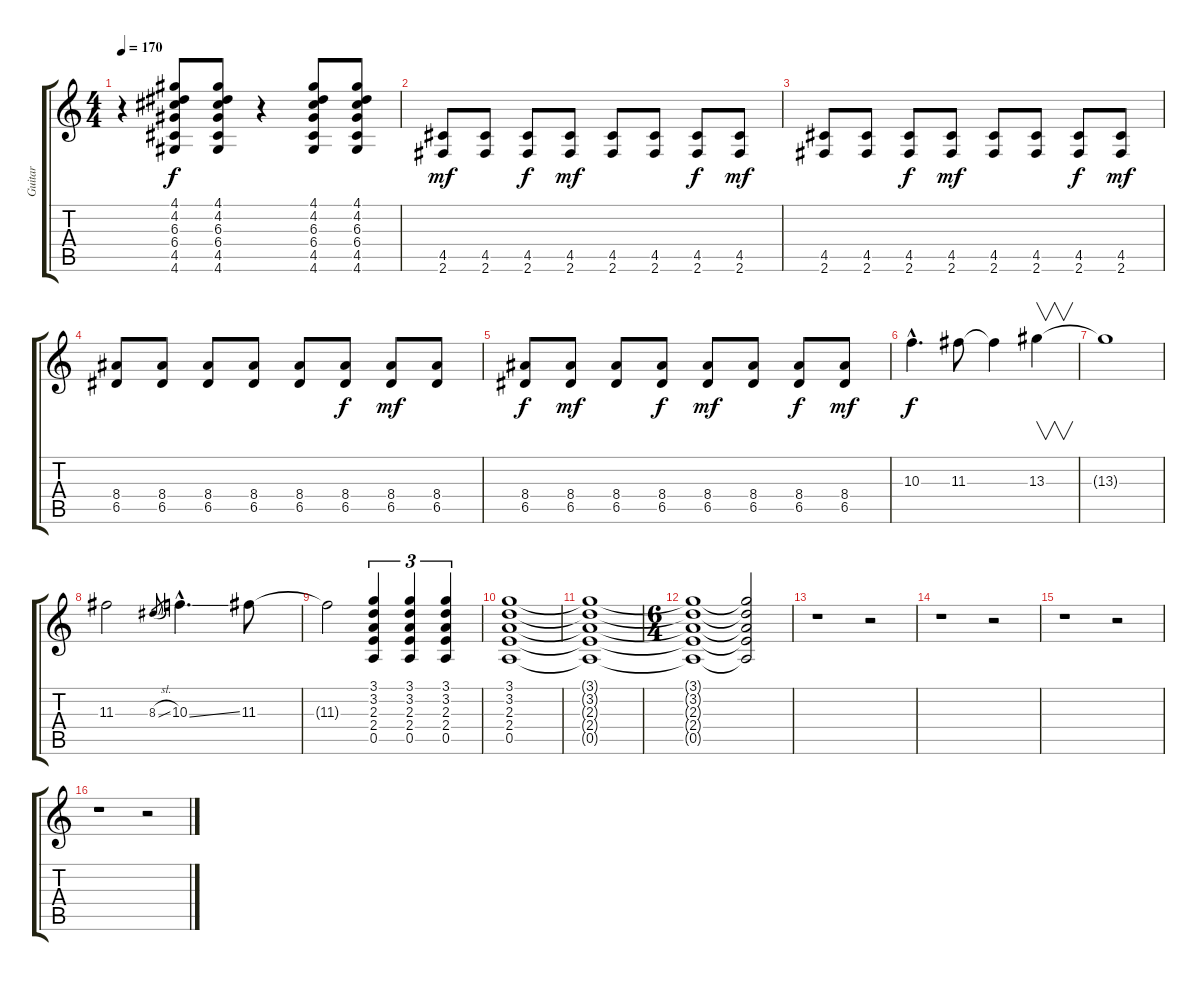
\track ("Guitar" "Guitar") {instrument overdrivenguitar}
\staff {score tabs}
\tuning (E4 B3 G3 D3 A2 E2) {hide}
\ts (4 4)
\tempo 170
\clef g2
\ks c
r.4{dy f} (4.1 4.2 6.3 6.4 4.5 4.6).8 (4.1 4.2 6.3 6.4 4.5 4.6).8 r.4 (4.1 4.2 6.3 6.4 4.5 4.6).8 (4.1 4.2 6.3 6.4 4.5 4.6).8 |
(4.5 2.6).8{dy mf} (4.5 2.6).8 (4.5 2.6).8{dy f} (4.5 2.6).8{dy mf} (4.5 2.6).8 (4.5 2.6).8 (4.5 2.6).8{dy f} (4.5 2.6).8{dy mf} |
(4.5 2.6).8 (4.5 2.6).8 (4.5 2.6).8{dy f} (4.5 2.6).8{dy mf} (4.5 2.6).8 (4.5 2.6).8 (4.5 2.6).8{dy f} (4.5 2.6).8{dy mf} |
(8.4 6.5).8 (8.4 6.5).8 (8.4 6.5).8 (8.4 6.5).8 (8.4 6.5).8 (8.4 6.5).8{dy f} (8.4 6.5).8{dy mf} (8.4 6.5).8 |
(8.4 6.5).8{dy f} (8.4 6.5).8{dy mf} (8.4 6.5).8 (8.4 6.5).8{dy f} (8.4 6.5).8{dy mf} (8.4 6.5).8 (8.4 6.5).8{dy f} (8.4 6.5).8{dy mf} |
10.3{hac}.4{d dy f} 11.3.8 11.3{t}.4 13.3.4{v} |
13.3{t}.1 |
11.3.2 8.3{sl}.8{gr} 10.3{ss hac}.4{d} 11.3.8 |
11.3{t}.2 (3.1 3.2 2.3 2.4 0.5).4{tu (3 2)} (3.1 3.2 2.3 2.4 0.5).4{tu (3 2)} (3.1 3.2 2.3 2.4 0.5).4{tu (3 2)} |
(3.1 3.2 2.3 2.4 0.5).1 |
(3.1{t} 3.2{t} 2.3{t} 2.4{t} 0.5{t}).1 |
\ts (6 4)
(3.1{t} 3.2{t} 2.3{t} 2.4{t} 0.5{t}).1 (3.1{t} 3.2{t} 2.3{t} 2.4{t} 0.5{t}).2 |
r.1 r.2 |
r.1 r.2 |
r.1 r.2 |
r.1 r.2
